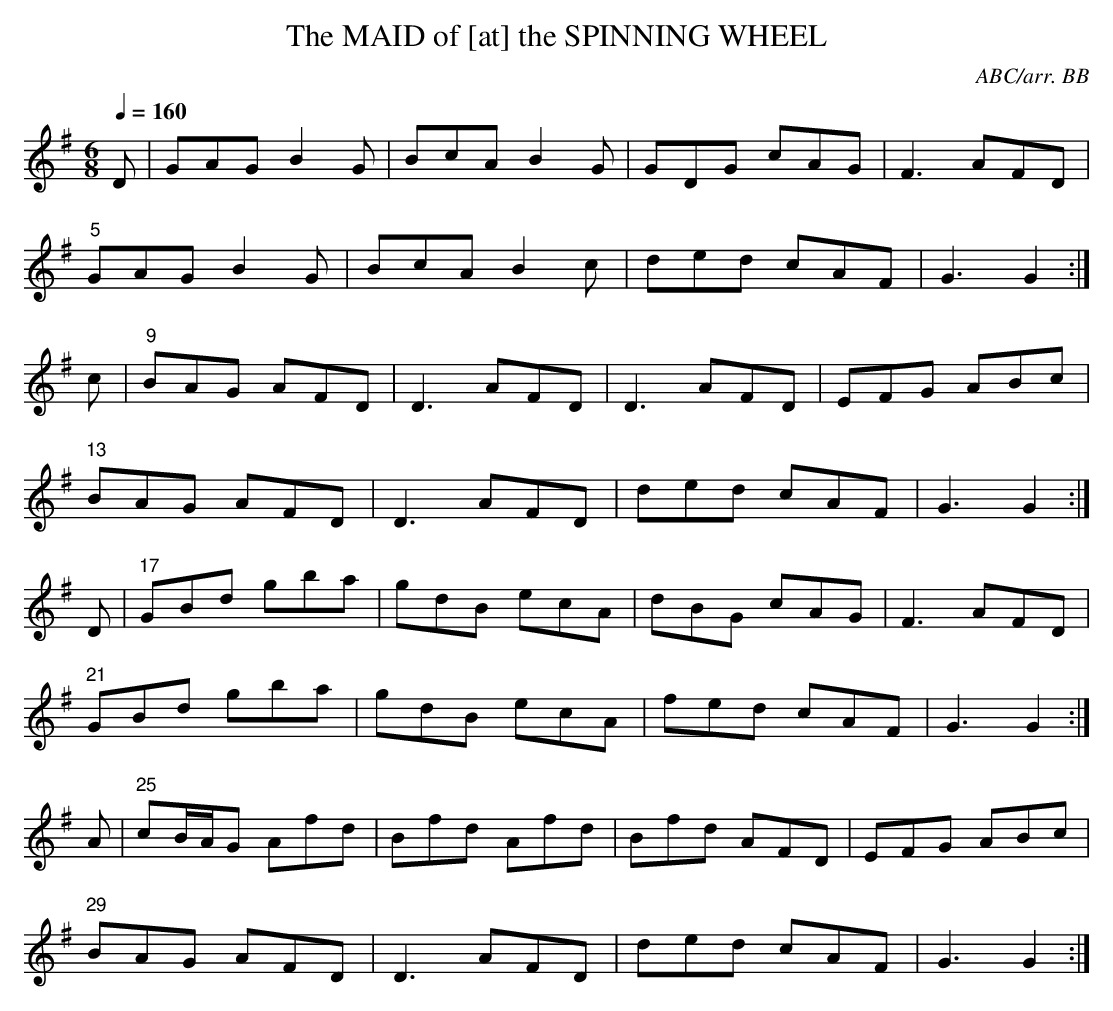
X:1
T:MAID of [at] the SPINNING WHEEL, The
C:ABC/arr. BB
M:6/8
Q:1/4=160
K:G
D|GAG B2G|BcA B2G|GDG cAG|F3 AFD|
"5"GAG B2G|BcA B2c|ded cAF|G3 G2:|
c|"9"BAG AFD|D3 AFD|D3 AFD|EFG ABc|
"13"BAG AFD|D3 AFD|ded cAF|G3 G2:|
D|"17"GBd gba|gdB ecA|dBG cAG|F3 AFD|
"21"GBd gba|gdB ecA|fed cAF|G3 G2:|
A|"25"cB/A/G Afd|Bfd Afd|Bfd AFD|EFG ABc|
"29"BAG AFD|D3 AFD|ded cAF |G3 G2:|
